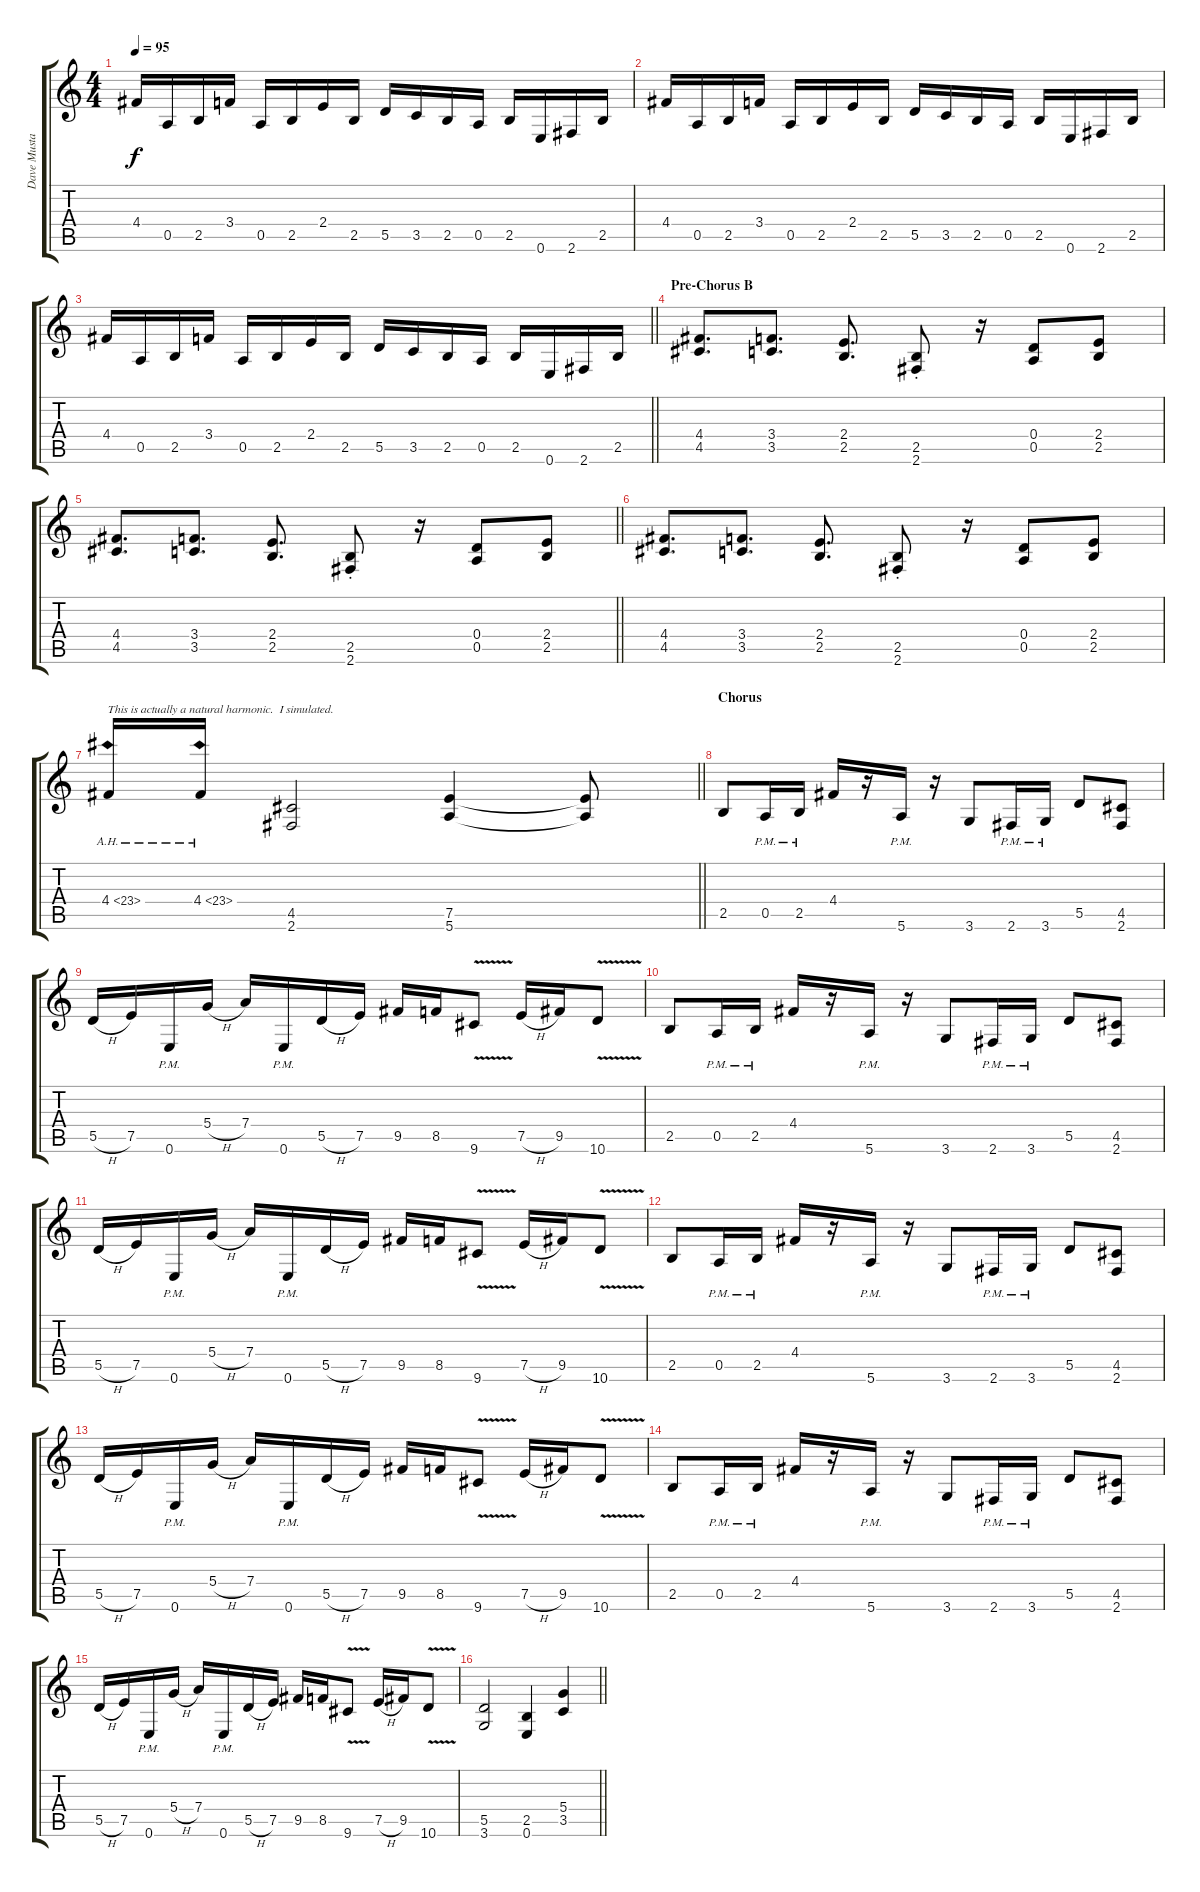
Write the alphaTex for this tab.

\track ("Dave Mustaine" "Dave Musta") {instrument distortionguitar}
\staff {score tabs}
\tuning (E4 B3 G3 D3 A2 E2) {hide}
\ts (4 4)
\tempo 95
\clef g2
\ks c
4.4.16{dy f} 0.5.16 2.5.16 3.4.16 0.5.16 2.5.16 2.4.16 2.5.16 5.5.16 3.5.16 2.5.16 0.5.16 2.5.16 0.6.16 2.6.16 2.5.16 |
4.4.16 0.5.16 2.5.16 3.4.16 0.5.16 2.5.16 2.4.16 2.5.16 5.5.16 3.5.16 2.5.16 0.5.16 2.5.16 0.6.16 2.6.16 2.5.16 |
\barLineRight lightlight
4.4.16 0.5.16 2.5.16 3.4.16 0.5.16 2.5.16 2.4.16 2.5.16 5.5.16 3.5.16 2.5.16 0.5.16 2.5.16 0.6.16 2.6.16 2.5.16 |
\section ("" "Pre-Chorus B")
(4.4 4.5).8{d} (3.4 3.5).8{d} (2.4 2.5).8{d} (2.5{st} 2.6{st}).8 r.16 (0.4 0.5).8 (2.4 2.5).8 |
\barLineRight lightlight
(4.4 4.5).8{d} (3.4 3.5).8{d} (2.4 2.5).8{d} (2.5{st} 2.6{st}).8 r.16 (0.4 0.5).8 (2.4 2.5).8 |
(4.4 4.5).8{d} (3.4 3.5).8{d} (2.4 2.5).8{d} (2.5{st} 2.6{st}).8 r.16 (0.4 0.5).8 (2.4 2.5).8 |
\barLineRight lightlight
4.4{ah 19}.16{txt "This is actually a natural harmonic.  I simulated."} 4.4{ah 19}.16 (4.5 2.6).2 (7.5 5.6).4 (7.5{t} 5.6{t}).8 |
\section ("" "Chorus")
2.5.8 0.5{pm}.16 2.5{pm}.16 4.4.16 r.16 5.6{pm}.16 r.16 3.6.8 2.6{pm}.16 3.6{pm}.16 5.5.8 (4.5 2.6).8 |
5.5{h}.16 7.5.16 0.6{pm}.16 5.4{h}.16 7.4.16 0.6{pm}.16 5.5{h}.16 7.5.16 9.5.16 8.5.16 9.6{v}.8 7.5{h}.16 9.5.16 10.6{v}.8 |
2.5.8 0.5{pm}.16 2.5{pm}.16 4.4.16 r.16 5.6{pm}.16 r.16 3.6.8 2.6{pm}.16 3.6{pm}.16 5.5.8 (4.5 2.6).8 |
5.5{h}.16 7.5.16 0.6{pm}.16 5.4{h}.16 7.4.16 0.6{pm}.16 5.5{h}.16 7.5.16 9.5.16 8.5.16 9.6{v}.8 7.5{h}.16 9.5.16 10.6{v}.8 |
2.5.8 0.5{pm}.16 2.5{pm}.16 4.4.16 r.16 5.6{pm}.16 r.16 3.6.8 2.6{pm}.16 3.6{pm}.16 5.5.8 (4.5 2.6).8 |
5.5{h}.16 7.5.16 0.6{pm}.16 5.4{h}.16 7.4.16 0.6{pm}.16 5.5{h}.16 7.5.16 9.5.16 8.5.16 9.6{v}.8 7.5{h}.16 9.5.16 10.6{v}.8 |
2.5.8 0.5{pm}.16 2.5{pm}.16 4.4.16 r.16 5.6{pm}.16 r.16 3.6.8 2.6{pm}.16 3.6{pm}.16 5.5.8 (4.5 2.6).8 |
5.5{h}.16 7.5.16 0.6{pm}.16 5.4{h}.16 7.4.16 0.6{pm}.16 5.5{h}.16 7.5.16 9.5.16 8.5.16 9.6{v}.8 7.5{h}.16 9.5.16 10.6{v}.8 |
\barLineRight lightlight
(5.5 3.6).2 (2.5 0.6).4 (5.4 3.5).4
